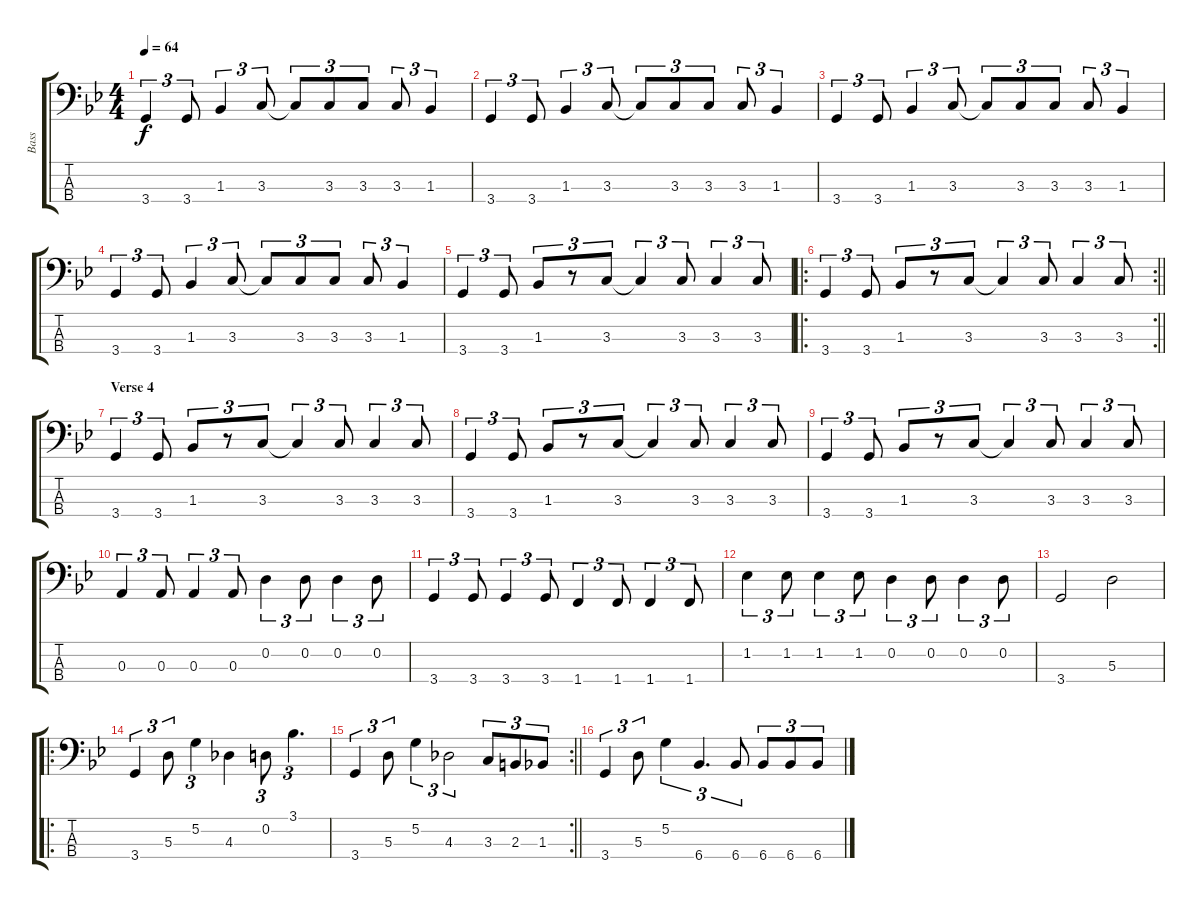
\track ("Bass" "Bass") {instrument electricbassfinger}
\staff {score tabs}
\tuning (G2 D2 A1 E1) {hide}
\ts (4 4)
\tempo 64
\clef f4
\ks bb
3.4.4{tu (3 2) dy f} 3.4.8{tu (3 2)} 1.3.4{tu (3 2)} 3.3.8{tu (3 2)} 3.3{t}.8{tu (3 2)} 3.3.8{tu (3 2)} 3.3.8{tu (3 2)} 3.3.8{tu (3 2)} 1.3.4{tu (3 2)} |
3.4.4{tu (3 2)} 3.4.8{tu (3 2)} 1.3.4{tu (3 2)} 3.3.8{tu (3 2)} 3.3{t}.8{tu (3 2)} 3.3.8{tu (3 2)} 3.3.8{tu (3 2)} 3.3.8{tu (3 2)} 1.3.4{tu (3 2)} |
3.4.4{tu (3 2)} 3.4.8{tu (3 2)} 1.3.4{tu (3 2)} 3.3.8{tu (3 2)} 3.3{t}.8{tu (3 2)} 3.3.8{tu (3 2)} 3.3.8{tu (3 2)} 3.3.8{tu (3 2)} 1.3.4{tu (3 2)} |
3.4.4{tu (3 2)} 3.4.8{tu (3 2)} 1.3.4{tu (3 2)} 3.3.8{tu (3 2)} 3.3{t}.8{tu (3 2)} 3.3.8{tu (3 2)} 3.3.8{tu (3 2)} 3.3.8{tu (3 2)} 1.3.4{tu (3 2)} |
3.4.4{tu (3 2)} 3.4.8{tu (3 2)} 1.3.8{tu (3 2)} r.8{tu (3 2)} 3.3.8{tu (3 2)} 3.3{t}.4{tu (3 2)} 3.3.8{tu (3 2)} 3.3.4{tu (3 2)} 3.3.8{tu (3 2)} |
\ro
\rc 2
\barLineRight lightlight
3.4.4{tu (3 2)} 3.4.8{tu (3 2)} 1.3.8{tu (3 2)} r.8{tu (3 2)} 3.3.8{tu (3 2)} 3.3{t}.4{tu (3 2)} 3.3.8{tu (3 2)} 3.3.4{tu (3 2)} 3.3.8{tu (3 2)} |
\section ("" "Verse 4")
3.4.4{tu (3 2)} 3.4.8{tu (3 2)} 1.3.8{tu (3 2)} r.8{tu (3 2)} 3.3.8{tu (3 2)} 3.3{t}.4{tu (3 2)} 3.3.8{tu (3 2)} 3.3.4{tu (3 2)} 3.3.8{tu (3 2)} |
3.4.4{tu (3 2)} 3.4.8{tu (3 2)} 1.3.8{tu (3 2)} r.8{tu (3 2)} 3.3.8{tu (3 2)} 3.3{t}.4{tu (3 2)} 3.3.8{tu (3 2)} 3.3.4{tu (3 2)} 3.3.8{tu (3 2)} |
3.4.4{tu (3 2)} 3.4.8{tu (3 2)} 1.3.8{tu (3 2)} r.8{tu (3 2)} 3.3.8{tu (3 2)} 3.3{t}.4{tu (3 2)} 3.3.8{tu (3 2)} 3.3.4{tu (3 2)} 3.3.8{tu (3 2)} |
0.3.4{tu (3 2)} 0.3.8{tu (3 2)} 0.3.4{tu (3 2)} 0.3.8{tu (3 2)} 0.2.4{tu (3 2)} 0.2.8{tu (3 2)} 0.2.4{tu (3 2)} 0.2.8{tu (3 2)} |
3.4.4{tu (3 2)} 3.4.8{tu (3 2)} 3.4.4{tu (3 2)} 3.4.8{tu (3 2)} 1.4.4{tu (3 2)} 1.4.8{tu (3 2)} 1.4.4{tu (3 2)} 1.4.8{tu (3 2)} |
1.2.4{tu (3 2)} 1.2.8{tu (3 2)} 1.2.4{tu (3 2)} 1.2.8{tu (3 2)} 0.2.4{tu (3 2)} 0.2.8{tu (3 2)} 0.2.4{tu (3 2)} 0.2.8{tu (3 2)} |
3.4.2 5.3.2 |
\ro
3.4.4{tu (3 2)} 5.3.8{tu (3 2)} 5.2.4{tu (3 2)} 4.3.4 0.2.8{tu (3 2)} 3.1.4{d tu (3 2)} |
\rc 2
\barLineRight lightlight
3.4.4{tu (3 2)} 5.3.8{tu (3 2)} 5.2.4{tu (3 2)} 4.3.2{tu (3 2)} 3.3.8{tu (3 2)} 2.3.8{tu (3 2)} 1.3.8{tu (3 2)} |
3.4.4{tu (3 2)} 5.3.8{tu (3 2)} 5.2.4{tu (3 2)} 6.4.4{d tu (3 2)} 6.4.8{tu (3 2)} 6.4.8{tu (3 2)} 6.4.8{tu (3 2)} 6.4.8{tu (3 2)}
